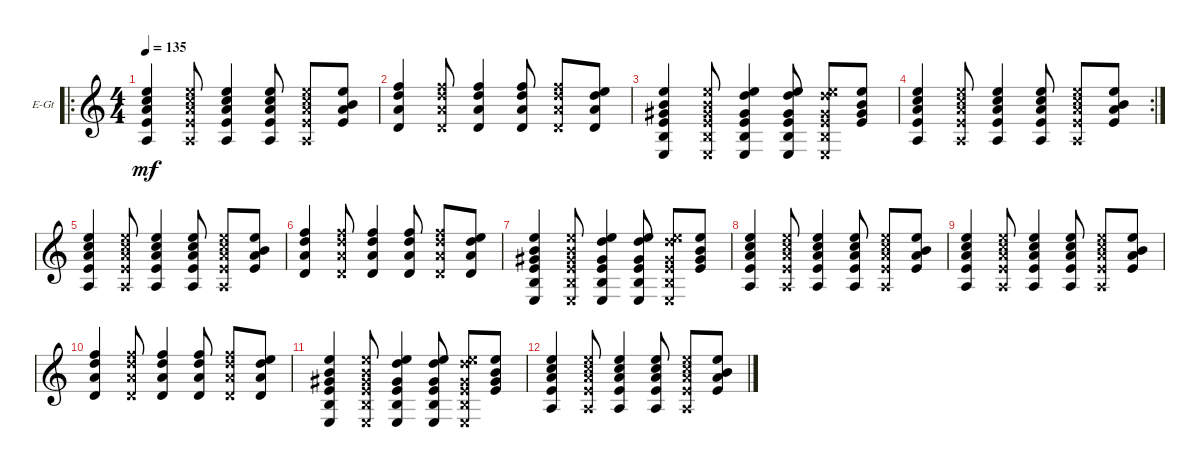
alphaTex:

\defaultSystemsLayout 4
\bracketExtendMode groupsimilarinstruments
\firstSystemTrackNameOrientation horizontal
\otherSystemsTrackNameOrientation horizontal
\track ("Electric Guitar" "E-Gt") {instrument electricguitarclean}
\staff {score}
\tuning (E4 B3 G3 D3 A2 E2)
\ro
\ts (4 4)
\tempo 135
\clef g2
\ks c
(0.1 1.2 2.3 2.4 0.5).4{dy mf instrument electricguitarclean} (0.1{x} 1.2{x} 2.3{x} 2.4{x} 0.5{x}).8 (0.1 1.2 2.3 2.4 0.5).4 (0.1 1.2 2.3 2.4 0.5).8 (0.1{x} 1.2{x} 2.3{x} 2.4{x} 0.5{x}).8 (0.1 0.2 2.3 2.4).8 |
(0.4 3.2 2.3 1.1).4 (0.4{x} 3.2{x} 2.3{x} 1.1{x}).8 (0.4 3.2 2.3 1.1).4 (0.4 3.2 2.3 1.1).8 (0.4{x} 3.2{x} 2.3{x} 1.1{x}).8 (0.1 3.2 2.3 0.4).8 |
(2.5 2.4 1.3 0.2 0.1 0.6).4 (2.5{x} 2.4{x} 1.3{x} 0.2{x} 0.1{x} 0.6{x}).8 (2.5 2.4 1.3 3.2 0.1 0.6).4 (2.5 2.4 1.3 3.2 0.1 0.6).8 (2.5{x} 2.4{x} 1.3{x} 3.2{x} 0.1{x} 0.6{x}).8 (0.1 0.2 1.3 2.4).8 |
\rc 2
(0.1 1.2 2.3 2.4 0.5).4 (0.1{x} 1.2{x} 2.3{x} 2.4{x} 0.5{x}).8 (0.1 1.2 2.3 2.4 0.5).4 (0.1 1.2 2.3 2.4 0.5).8 (0.1{x} 1.2{x} 2.3{x} 2.4{x} 0.5{x}).8 (0.1 0.2 2.3 2.4).8 |
(0.1 1.2 2.3 2.4 0.5).4 (0.1{x} 1.2{x} 2.3{x} 2.4{x} 0.5{x}).8 (0.1 1.2 2.3 2.4 0.5).4 (0.1 1.2 2.3 2.4 0.5).8 (0.1{x} 1.2{x} 2.3{x} 2.4{x} 0.5{x}).8 (0.1 0.2 2.3 2.4).8 |
(0.4 3.2 2.3 1.1).4 (0.4{x} 3.2{x} 2.3{x} 1.1{x}).8 (0.4 3.2 2.3 1.1).4 (0.4 3.2 2.3 1.1).8 (0.4{x} 3.2{x} 2.3{x} 1.1{x}).8 (0.1 3.2 2.3 0.4).8 |
(2.5 2.4 1.3 0.2 0.1 0.6).4 (2.5{x} 2.4{x} 1.3{x} 0.2{x} 0.1{x} 0.6{x}).8 (2.5 2.4 1.3 3.2 0.1 0.6).4 (2.5 2.4 1.3 3.2 0.1 0.6).8 (2.5{x} 2.4{x} 1.3{x} 3.2{x} 0.1{x} 0.6{x}).8 (0.1 0.2 1.3 2.4).8 |
(0.1 1.2 2.3 2.4 0.5).4 (0.1{x} 1.2{x} 2.3{x} 2.4{x} 0.5{x}).8 (0.1 1.2 2.3 2.4 0.5).4 (0.1 1.2 2.3 2.4 0.5).8 (0.1{x} 1.2{x} 2.3{x} 2.4{x} 0.5{x}).8 (0.1 0.2 2.3 2.4).8 |
(0.1 1.2 2.3 2.4 0.5).4 (0.1{x} 1.2{x} 2.3{x} 2.4{x} 0.5{x}).8 (0.1 1.2 2.3 2.4 0.5).4 (0.1 1.2 2.3 2.4 0.5).8 (0.1{x} 1.2{x} 2.3{x} 2.4{x} 0.5{x}).8 (0.1 0.2 2.3 2.4).8 |
(0.4 3.2 2.3 1.1).4 (0.4{x} 3.2{x} 2.3{x} 1.1{x}).8 (0.4 3.2 2.3 1.1).4 (0.4 3.2 2.3 1.1).8 (0.4{x} 3.2{x} 2.3{x} 1.1{x}).8 (0.1 3.2 2.3 0.4).8 |
(2.5 2.4 1.3 0.2 0.1 0.6).4 (2.5{x} 2.4{x} 1.3{x} 0.2{x} 0.1{x} 0.6{x}).8 (2.5 2.4 1.3 3.2 0.1 0.6).4 (2.5 2.4 1.3 3.2 0.1 0.6).8 (2.5{x} 2.4{x} 1.3{x} 3.2{x} 0.1{x} 0.6{x}).8 (0.1 0.2 1.3 2.4).8 |
(0.1 1.2 2.3 2.4 0.5).4 (0.1{x} 1.2{x} 2.3{x} 2.4{x} 0.5{x}).8 (0.1 1.2 2.3 2.4 0.5).4 (0.1 1.2 2.3 2.4 0.5).8 (0.1{x} 1.2{x} 2.3{x} 2.4{x} 0.5{x}).8 (0.1 0.2 2.3 2.4).8
